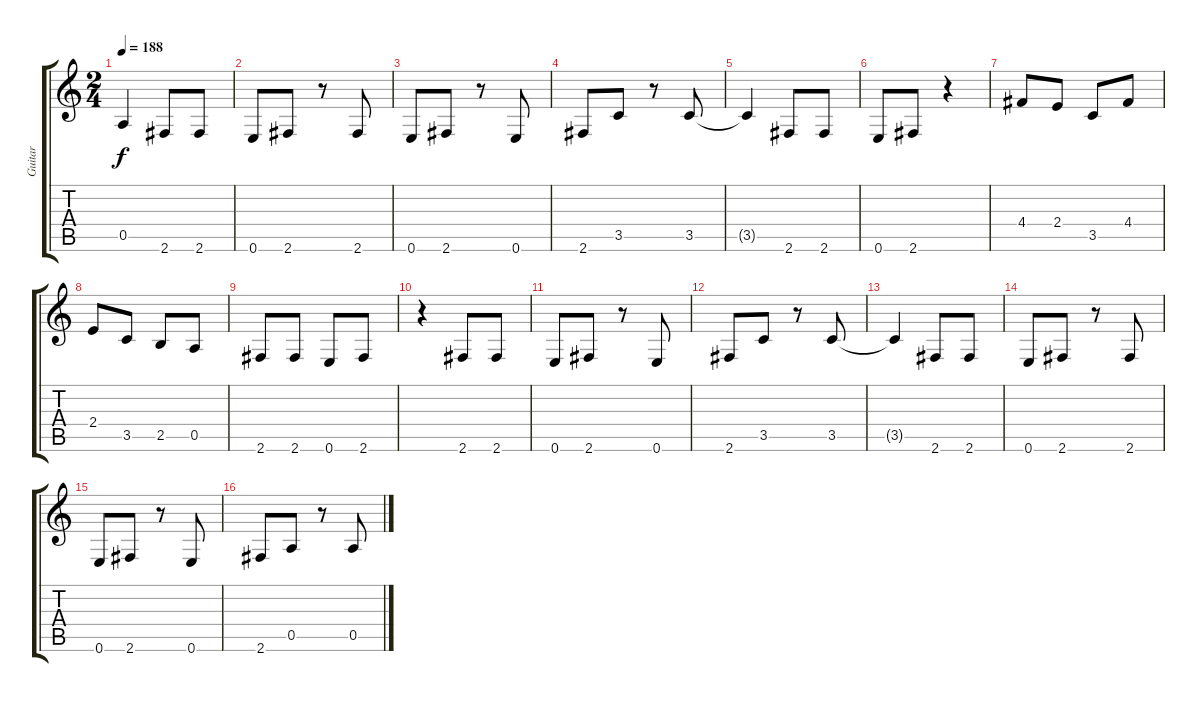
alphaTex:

\track ("Guitar" "Guitar") {instrument distortionguitar}
\staff {score tabs}
\tuning (E4 B3 G3 D3 A2 E2) {hide}
\ts (2 4)
\tempo 188
\clef g2
\ks c
0.5{t}.4{dy f} 2.6.8 2.6.8 |
0.6.8 2.6.8 r.8 2.6.8 |
0.6.8 2.6.8 r.8 0.6.8 |
2.6.8 3.5.8 r.8 3.5.8 |
3.5{t}.4 2.6.8 2.6.8 |
0.6.8 2.6.8 r.4 |
4.4.8 2.4.8 3.5.8 4.4.8 |
2.4.8 3.5.8 2.5.8 0.5.8 |
2.6.8 2.6.8 0.6.8 2.6.8 |
r.4 2.6.8 2.6.8 |
0.6.8 2.6.8 r.8 0.6.8 |
2.6.8 3.5.8 r.8 3.5.8 |
3.5{t}.4 2.6.8 2.6.8 |
0.6.8 2.6.8 r.8 2.6.8 |
0.6.8 2.6.8 r.8 0.6.8 |
2.6.8 0.5.8 r.8 0.5.8
